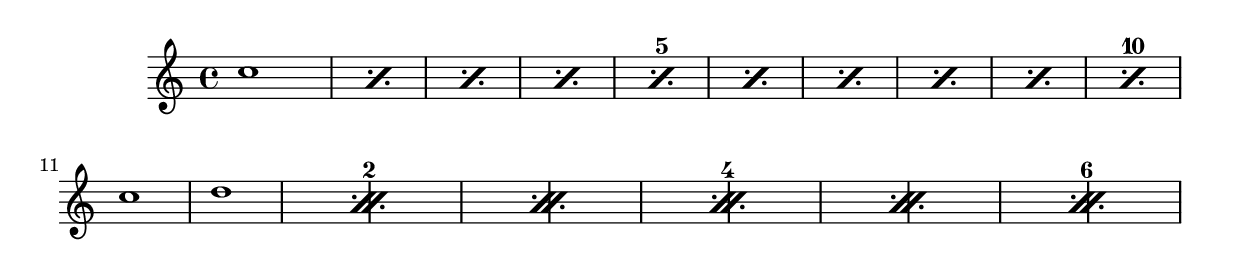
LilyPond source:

%% Do not edit this file; it is automatically
%% generated from LSR http://lsr.dsi.unimi.it
%% This file is in the public domain.
\version "2.13.4"

\header {
  lsrtags = "repeats, tweaks-and-overrides"

%% Translation of GIT committish: b2d4318d6c53df8469dfa4da09b27c15a374d0ca
  texidoces = "
Se pueden mostrar los contadores de las repeticiones del tipo
porcentaje a intervalos regulares mediante el establecimiento de
la propiedad de contexto @code{repeatCountVisibility}.

"
  doctitlees = "Visibilidad del contador de repeticiones de tipo porcentaje"


%% Translation of GIT committish: d96023d8792c8af202c7cb8508010c0d3648899d
  texidocde = "
Prozentwiederholungszähler können in regelmäßigen Intervallen angezeigt
werden, indem man die Eigenschaft @code{repeatCountVisibility} beeinflusst.
"
  doctitlede = "Sichtbarkeit von Prozent-Wiederholungen"

%% Translation of GIT committish: e98b2d804c2a136edfa28adc894bb584f676c884
  texidocfr = "
Le numéro de mesure répétée sera imprimé à intervalle régulier si vous
déterminez la propriété de contexte @code{repeatCountVisibility}.

"
  doctitlefr = "Affichage du numéro de répétition en pourcent"


  texidoc = "
Percent repeat counters can be shown at regular intervals by setting
the context property @code{repeatCountVisibility}.

"
  doctitle = "Percent repeat count visibility"
} % begin verbatim

\relative c'' {
  \set countPercentRepeats = ##t
  \set repeatCountVisibility = #(every-nth-repeat-count-visible 5)
  \repeat percent 10 { c1 } \break
  \set repeatCountVisibility = #(every-nth-repeat-count-visible 2)
  \repeat percent 6 { c1 d1 }
}
